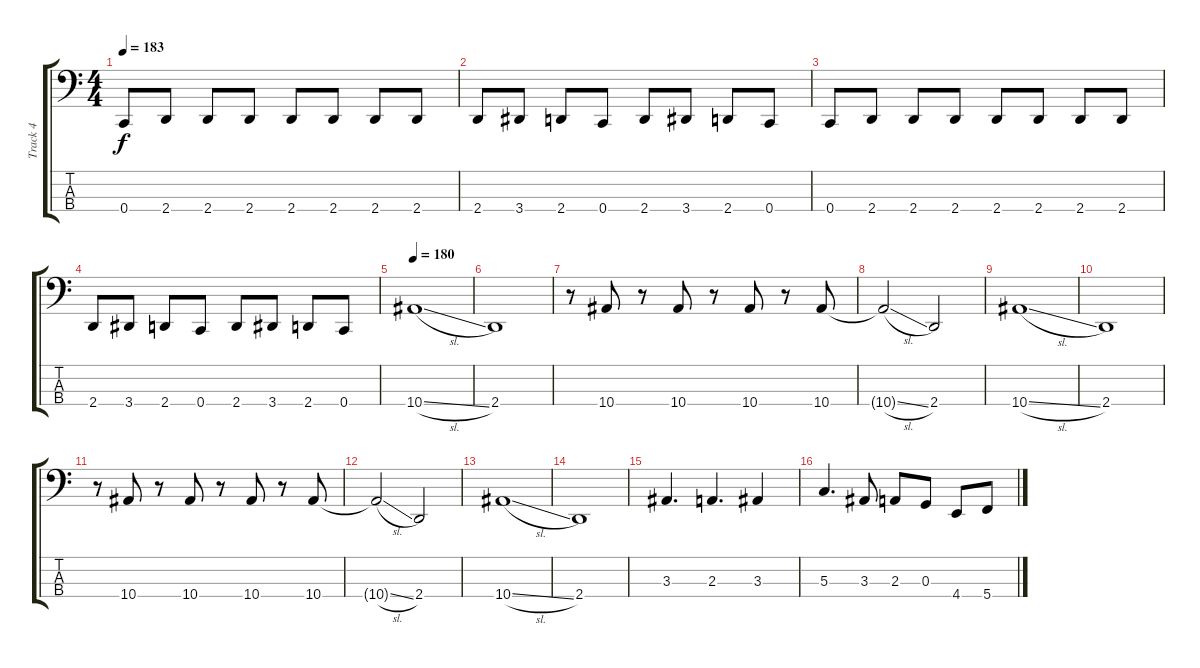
\track ("Track 4" "Track 4") {instrument electricbasspick}
\staff {score tabs}
\tuning (F2 C2 G1 C1) {hide}
\ts (4 4)
\tempo 183
\clef f4
\ks c
0.4.8{dy f} 2.4.8 2.4.8 2.4.8 2.4.8 2.4.8 2.4.8 2.4.8 |
2.4.8 3.4.8 2.4.8 0.4.8 2.4.8 3.4.8 2.4.8 0.4.8 |
0.4.8 2.4.8 2.4.8 2.4.8 2.4.8 2.4.8 2.4.8 2.4.8 |
2.4.8 3.4.8 2.4.8 0.4.8 2.4.8 3.4.8 2.4.8 0.4.8 |
\tempo 180
10.4{sl}.1 |
2.4.1 |
r.8 10.4.8 r.8 10.4.8 r.8 10.4.8 r.8 10.4.8 |
10.4{sl t}.2 2.4.2 |
10.4{sl}.1 |
2.4.1 |
r.8 10.4.8 r.8 10.4.8 r.8 10.4.8 r.8 10.4.8 |
10.4{sl t}.2 2.4.2 |
10.4{sl}.1 |
2.4.1 |
3.3.4{d} 2.3.4{d} 3.3.4 |
5.3.4{d} 3.3.8 2.3.8 0.3.8 4.4.8 5.4.8
